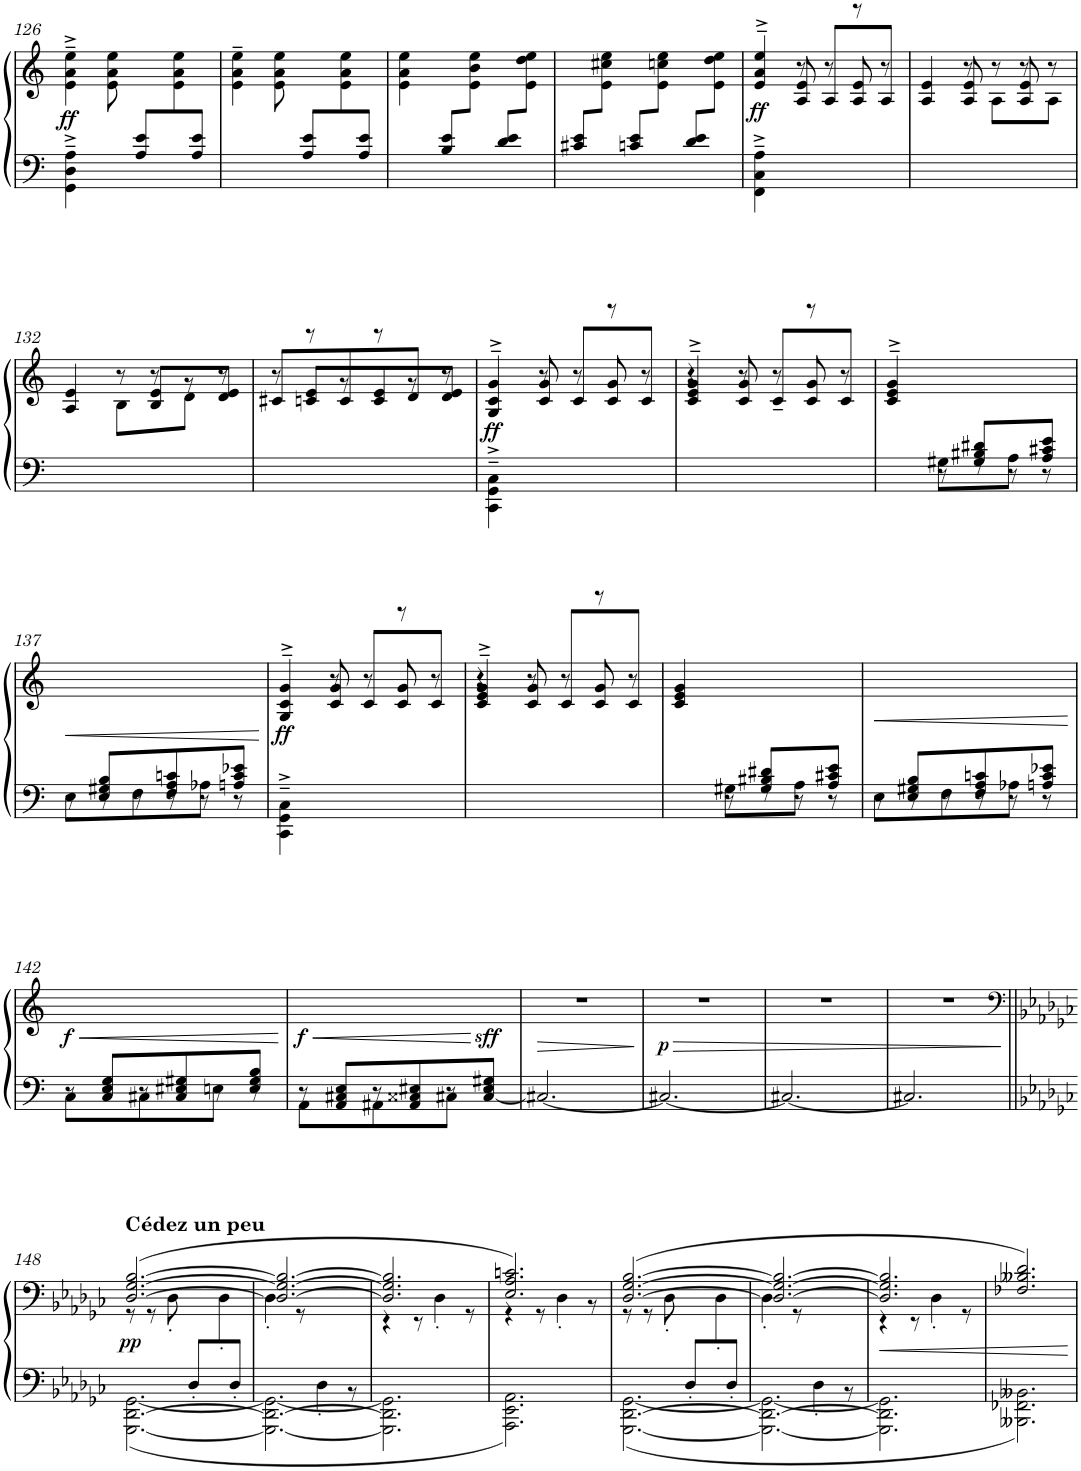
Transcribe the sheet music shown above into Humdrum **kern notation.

**kern	**kern	**dynam
*part1	*part1	*part1
*staff2	*staff1	*staff1/2
*I"Piano	*	*
*I'Pno.	*	*
!!LO:PB:g=z
*clefF4	*clefF4	*
*k[]	*k[]	*
*M6/8	*M6/8	*
=126	=126	=126
*^	*	*
!	!	!	!LO:DY:b
4.ryy	4GG\~>^> 4D\~>^> 4A\~>^>	4e\~^ 4a\~^ 4ee\~^	ff
.	8ryy	8e\ 8a\ 8ee\	.
8A/ 8e/L	4ryy	8ryy	.
8ryy	.	8e\ 8a\ 8ee\	.
8A/ 8e/J	8ryy	8ryy	.
=127	=127	=127	=127
4.ryy	2.ryy	4e\~ 4a\~ 4ee\~	.
.	.	8e\ 8a\ 8ee\	.
8A/ 8e/L	.	8ryy	.
8ryy	.	8e\ 8a\ 8ee\	.
8A/ 8e/J	.	8ryy	.
=128	=128	=128	=128
4ryy	2.ryy	4e\ 4a\ 4ee\	.
8B/ 8e/L	.	8ryy	.
8ryy	.	8e\ 8b\ 8ee\J	.
8d/ 8e/L	.	8ryy	.
8ryy	.	8e\ 8dd\ 8ee\J	.
=129	=129	=129	=129
8c#X/ 8e/L	2.ryy	8ryy	.
8ryy	.	8e\ 8cc#X\ 8ee\J	.
8cn/ 8e/L	.	8ryy	.
8ryy	.	8e\ 8ccn\ 8ee\J	.
8d/ 8e/L	.	8ryy	.
8ryy	.	8e\ 8dd\ 8ee\J	.
*v	*v	*	*
=130	=130	=130
*	*^	*
!	!	!	!LO:DY:b
4FF\~>^> 4C\~>^> 4A\~>^>	4e/~>^> 4a/~>^> 4ee/~>^>	4.ryy	ff
8r	8A/ 8e/	.	.
8ryy	8r	8A/L	.
8r	8A/ 8e/	8ryy	.
8ryy	8r	8A/J	.
=131	=131	=131	=131
4ryy	4A/ 4e/	4.ryy	.
8r	8A/ 8e/	.	.
8ryy	8r	8A\L	.
8r	8A/ 8e/	8ryy	.
8ryy	8r	8A\J	.
!!LO:LB:g=z	!!
=132	=132	=132	=132
4ryy	4A/ 4e/	4.ryy	.
8r	8B\L	.	.
8ryy	8r	8B/ 8e/L	.
8r	8d\J	8ryy	.
8ryy	8r	8d/ 8e/J	.
=133	=133	=133	=133
8ryy	8r	8c#X/L	.
8r	8cn/ 8e/L	8ryy	.
8ryy	8r	8c/	.
8r	8c/ 8e/	8ryy	.
8ryy	8r	8d/J	.
8r	8d/ 8e/J	8ryy	.
=134	=134	=134	=134
!	!	!	!LO:DY:b
4CC\~>^> 4GG\~>^> 4C\~>^>	4G/~>^> 4c/~>^> 4g/~>^>	4.ryy	ff
8r	8c/ 8g/	.	.
8ryy	8r	8c/L	.
8r	8c/ 8g/	8ryy	.
8ryy	8r	8c/J	.
=135	=135	=135	=135
4r	4c/~>^> 4e/~>^> 4g/~>^>	4.ryy	.
8r	8c/ 8g/	.	.
8ryy	8r	8c~</L	.
8r	8c/ 8g/	8ryy	.
8ryy	8r	8c/J	.
*	*v	*v	*
=136	=136	=136
*^	*	*
4ryy	4ryy	4c/~>^> 4e/~>^> 4g/~>^>	.
8G#X\L	8r	8ryy	.
8ryy	8G#/ 8B#X/ 8d#X/L	8r	.
8A\J	8r	8ryy	.
8ryy	8A/ 8c#X/ 8e/J	8r	.
!!LO:LB:g=z
=137	=137	=137	=137
!	!	!	!LO:HP:b
8ryy	8E\L	8r	<
8E/ 8G#X/ 8B/L	8r	8ryy	.
8ryy	8F\	8r	.
8F/ 8A/ 8cn/	8r	8ryy	.
8ryy	8A-X\J	8r	.
8An/ 8c/ 8e-X/J	8r	8ryy	.
*v	*v	*	*
.	.	[
=138	=138	=138
*	*^	*
!	!	!	!LO:DY:b
4CC\~>^> 4GG\~>^> 4C\~>^>	4G/~>^> 4c/~>^> 4g/~>^>	4.ryy	ff
8r	8c/ 8g/	.	.
8ryy	8r	8c/L	.
8r	8c/ 8g/	8ryy	.
8ryy	8r	8c/J	.
=139	=139	=139	=139
4r	4c/~>^> 4e/~>^> 4g/~>^>	4.ryy	.
8r	8c/ 8g/	.	.
8ryy	8r	8c/L	.
8r	8c/ 8g/	8ryy	.
8ryy	8r	8c/J	.
*	*v	*v	*
=140	=140	=140
*^	*	*
4ryy	4ryy	4c/ 4e/ 4g/	.
8G#X\L	8r	8ryy	.
8ryy	8G#/ 8B#X/ 8d#X/L	8r	.
8A\J	8r	8ryy	.
8ryy	8A/ 8c#X/ 8e/J	8r	.
=141	=141	=141	=141
!	!	!	!LO:HP:b
8ryy	8E\L	8r	<
8E/ 8G#X/ 8B/L	8r	8ryy	.
8ryy	8F\	8r	.
8F/ 8A/ 8cn/	8r	8ryy	.
8ryy	8A-X\J	8r	.
8An/ 8c/ 8e-X/J	8r	8ryy	.
*v	*v	*	*
.	.	[
!!LO:LB:g=z
=142	=142	=142
*^	*	*
!	!	!	!LO:HP:b
!	!	!	!LO:DY:n=1:b
8ryy	8C\L	8r	< f
8C/ 8E/ 8G/L	8r	8ryy	.
8ryy	8C#X\	8r	.
8C#/ 8E#X/ 8G#X/	8r	8ryy	.
8ryy	8En\J	8r	.
8E/ 8G#/ 8B/J	8r	8ryy	.
*v	*v	*	*
.	.	[
=143	=143	=143
*^	*	*
!	!	!	!LO:HP:b
!	!	!	!LO:DY:n=1:b
8ryy	8AA\L	8r	< f
8AA/ 8C#X/ 8E/L	8r	8ryy	.
8ryy	8AA#X\	8r	.
8AA#/ 8C##X/ 8E#X/	8r	8ryy	.
8ryy	8C#X\J	8r	.
!	!	!	!LO:DY:n=2:b
[8C#/ 8E#X/ 8G#X/J	8r	8ryy	[ other-dynamics
=144	=144	=144	=144
!	!	!	!LO:HP:b
*v	*v	*	*
2.C#X/_	2.r	>
.	.	]
=145	=145	=145
!	!	!LO:HP:b
!	!	!LO:DY:n=1:b
2.C#X/_	2.r	> p
=146	=146	=146
2.C#X/_	2.r	.
=147	=147	=147
2.C#X/]	2.r	.
.	.	]
!!LO:LB:g=z
=148||	=148||	=148||
*	*clefF4	*
*k[b-e-a-d-g-c-]	*k[b-e-a-d-g-c-]	*
*^	*^	*
!	!	!LO:TX:a:B:t=Cédez un peu	!	!
!	!	!	!	!LO:DY:b
4.ryy	[2.GGG-\ [2.DD-\ [<2.GG-\	([2.D-/ [2.G-/ [2.B-/	8r	pp
.	.	.	8r	.
.	.	.	8D-'\	.
8D-'</L	.	.	8ryy	.
8ryy	.	.	8D-'<\	.
8D-'</J	.	.	8ryy	.
=149	=149	=149	=149	=149
4.ryy	2.GGG-\_ 2.DD-\_ 2.GG-\_	2.D-/_ 2.G-/_ 2.B-/_	4D-'\	.
.	.	.	8r	.
4D-'\	.	.	4ryy	.
8ryy	.	.	8r	.
*v	*v	*	*	*
=150	=150	=150	=150
2.GGG-\] 2.DD-\] 2.GG-\]	2.D-/] 2.G-/] 2.B-/]	4r	.
.	.	8r	.
.	.	4D-'\	.
.	.	8r	.
=151	=151	=151	=151
2.AAA-\ 2.EE-\ 2.AA-\	2.E-/ 2.A-/ 2.cn/)	4r	.
.	.	8r	.
.	.	4D-'\	.
.	.	8r	.
=152	=152	=152	=152
*^	*	*	*
4.ryy	[2.GGG-\ [2.DD-\ [<2.GG-\	([2.D-/ [2.G-/ [2.B-/	8r	.
.	.	.	8r	.
.	.	.	8D-'\	.
8D-'</L	.	.	8ryy	.
8ryy	.	.	8D-'<\	.
8D-'</J	.	.	8ryy	.
=153	=153	=153	=153	=153
4.ryy	2.GGG-\_ 2.DD-\_ 2.GG-\_	2.D-/_ 2.G-/_ 2.B-/_	4D-'\	.
.	.	.	8r	.
4D-'\	.	.	4ryy	.
8ryy	.	.	8r	.
*v	*v	*	*	*
=154	=154	=154	=154
!	!	!	!LO:HP:b
2.GGG-\] 2.DD-\] 2.GG-\]	2.D-/] 2.G-/] 2.B-/]	4r	<
.	.	8r	.
.	.	4D-'\	.
.	.	8r	.
*	*v	*v	*
=155	=155	=155
2.BBB--X\ 2.FF-X\ 2.BB--X\	2.F-X/ 2.B--X/ 2.d-/)	.
.	.	[
=	=	=
*-	*-	*-
